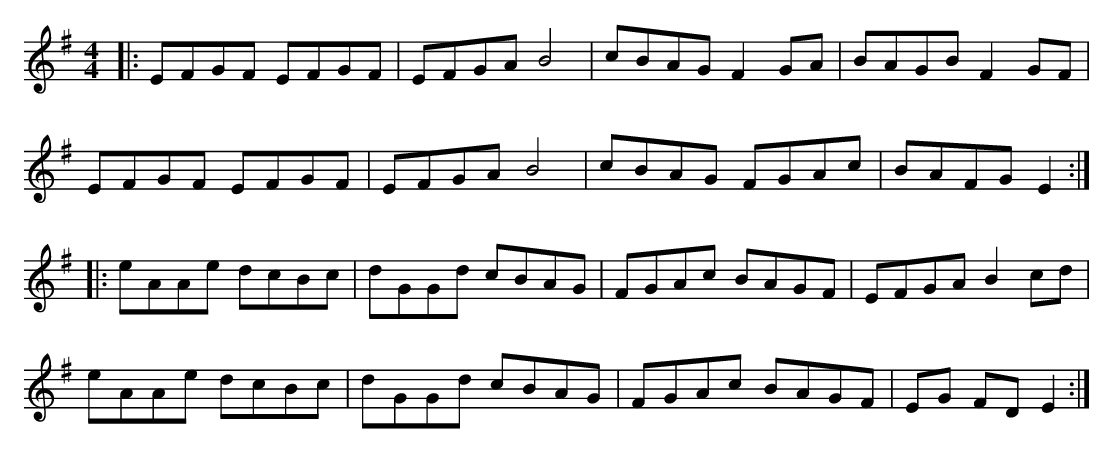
X:1
M:4/4
K:Emin
|:EFGF EFGF|EFGA B4|cBAG F2GA|BAGB F2 GF|
EFGF EFGF|EFGA B4|cBAG FGAc|BAFG E2:|
|:eAAe dcBc|dGGd cBAG|FGAc BAGF|EFGA B2cd|
eAAe dcBc|dGGd cBAG|FGAc BAGF|EG FD E2:|
